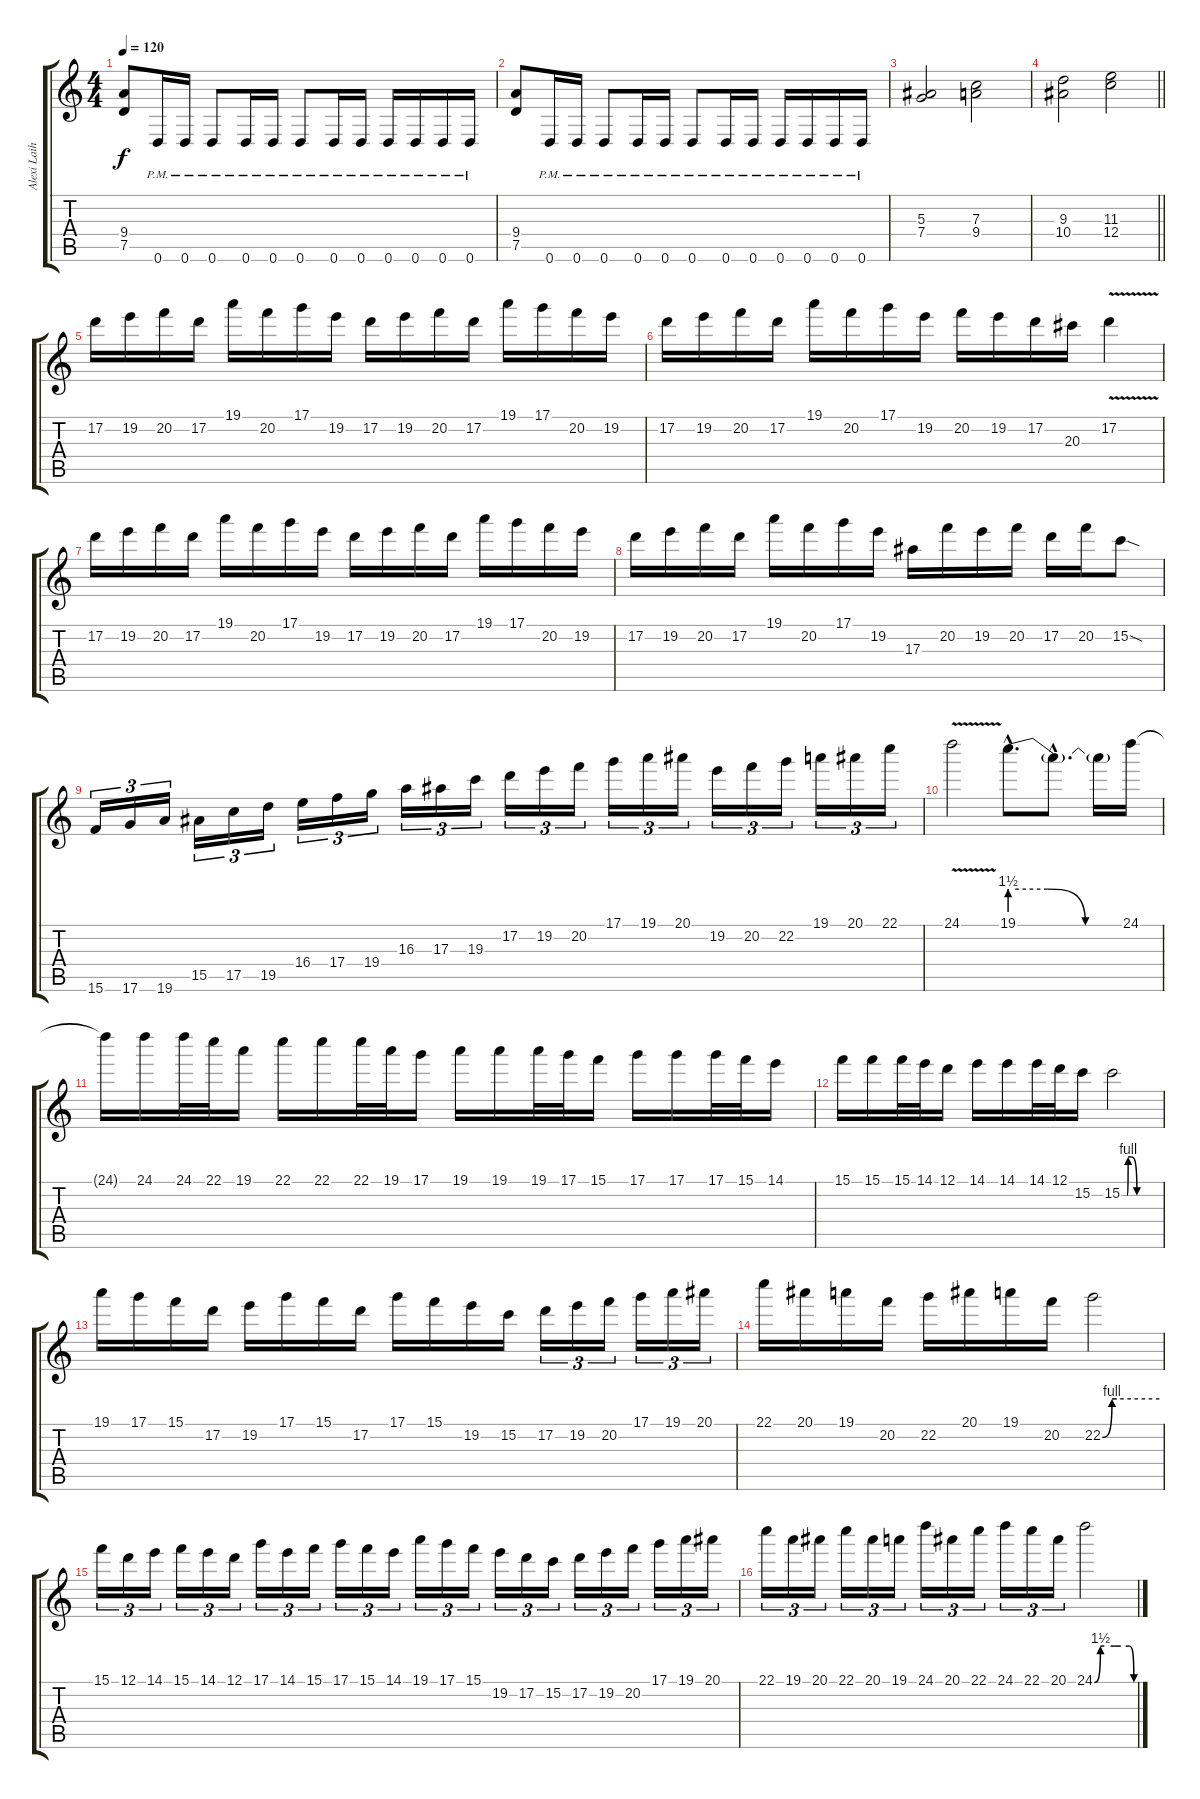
\track ("Alexi Laiho" "Alexi Laih") {instrument overdrivenguitar}
\staff {score tabs}
\tuning (D4 A3 F3 C3 G2 D2) {hide}
\ts (4 4)
\tempo 120
\clef g2
\ks c
(9.4 7.5).8{dy f} 0.6{pm}.16 0.6{pm}.16 0.6{pm}.8 0.6{pm}.16 0.6{pm}.16 0.6{pm}.8 0.6{pm}.16 0.6{pm}.16 0.6{pm}.16 0.6{pm}.16 0.6{pm}.16 0.6{pm}.16 |
(9.4 7.5).8 0.6{pm}.16 0.6{pm}.16 0.6{pm}.8 0.6{pm}.16 0.6{pm}.16 0.6{pm}.8 0.6{pm}.16 0.6{pm}.16 0.6{pm}.16 0.6{pm}.16 0.6{pm}.16 0.6{pm}.16 |
(5.3 7.4).2 (7.3 9.4).2 |
\barLineRight lightlight
(9.3 10.4).2 (11.3 12.4).2 |
17.2.16{volume 16 balance 9 instrument overdrivenguitar} 19.2.16 20.2.16 17.2.16 19.1.16 20.2.16 17.1.16 19.2.16 17.2.16 19.2.16 20.2.16 17.2.16 19.1.16 17.1.16 20.2.16 19.2.16 |
17.2.16 19.2.16 20.2.16 17.2.16 19.1.16 20.2.16 17.1.16 19.2.16 20.2.16 19.2.16 17.2.16 20.3.16 17.2{v}.4 |
17.2.16 19.2.16 20.2.16 17.2.16 19.1.16 20.2.16 17.1.16 19.2.16 17.2.16 19.2.16 20.2.16 17.2.16 19.1.16 17.1.16 20.2.16 19.2.16 |
17.2.16 19.2.16 20.2.16 17.2.16 19.1.16 20.2.16 17.1.16 19.2.16 17.3.16 20.2.16 19.2.16 20.2.16 17.2.16 20.2.16 15.2{sod}.8 |
15.6.16{tu (3 2)} 17.6.16{tu (3 2)} 19.6.16{tu (3 2)} 15.5.16{tu (3 2)} 17.5.16{tu (3 2)} 19.5.16{tu (3 2)} 16.4.16{tu (3 2)} 17.4.16{tu (3 2)} 19.4.16{tu (3 2)} 16.3.16{tu (3 2)} 17.3.16{tu (3 2)} 19.3.16{tu (3 2)} 17.2.16{tu (3 2)} 19.2.16{tu (3 2)} 20.2.16{tu (3 2)} 17.1.16{tu (3 2)} 19.1.16{tu (3 2)} 20.1.16{tu (3 2)} 19.2.16{tu (3 2)} 20.2.16{tu (3 2)} 22.2.16{tu (3 2)} 19.1.16{tu (3 2)} 20.1.16{tu (3 2)} 22.1.16{tu (3 2)} |
24.1{v}.2 19.1{be (custom 0 6 20 6 40 0 60 0) hac}.8{d} 19.1{hac t}.8{d} 19.1{t}.16 24.1.16 |
24.1{t}.16 24.1.16 24.1.32 22.1.32 19.1.16 22.1.16 22.1.16 22.1.32 19.1.32 17.1.16 19.1.16 19.1.16 19.1.32 17.1.32 15.1.16 17.1.16 17.1.16 17.1.32 15.1.32 14.1.16 |
15.1.16 15.1.16 15.1.32 14.1.32 12.1.16 14.1.16 14.1.16 14.1.32 12.1.32 15.2.16 15.2{be (custom 0 0 8 0 10 4 15 4 24 0 45 0 60 0)}.2 |
19.1.16 17.1.16 15.1.16 17.2.16 19.2.16 17.1.16 15.1.16 17.2.16 17.1.16 15.1.16 19.2.16 15.2.16 17.2.16{tu (3 2)} 19.2.16{tu (3 2)} 20.2.16{tu (3 2)} 17.1.16{tu (3 2)} 19.1.16{tu (3 2)} 20.1.16{tu (3 2)} |
22.1.16 20.1.16 19.1.16 20.2.16 22.2.16 20.1.16 19.1.16 20.2.16 22.2{be (custom 0 0 10 4 15 4 30 4 45 4 60 4)}.2 |
15.1.16{tu (3 2)} 12.1.16{tu (3 2)} 14.1.16{tu (3 2)} 15.1.16{tu (3 2)} 14.1.16{tu (3 2)} 12.1.16{tu (3 2)} 17.1.16{tu (3 2)} 14.1.16{tu (3 2)} 15.1.16{tu (3 2)} 17.1.16{tu (3 2)} 15.1.16{tu (3 2)} 14.1.16{tu (3 2)} 19.1.16{tu (3 2)} 17.1.16{tu (3 2)} 15.1.16{tu (3 2)} 19.2.16{tu (3 2)} 17.2.16{tu (3 2)} 15.2.16{tu (3 2)} 17.2.16{tu (3 2)} 19.2.16{tu (3 2)} 20.2.16{tu (3 2)} 17.1.16{tu (3 2)} 19.1.16{tu (3 2)} 20.1.16{tu (3 2)} |
22.1.16{tu (3 2)} 19.1.16{tu (3 2)} 20.1.16{tu (3 2)} 22.1.16{tu (3 2)} 20.1.16{tu (3 2)} 19.1.16{tu (3 2)} 24.1.16{tu (3 2)} 20.1.16{tu (3 2)} 22.1.16{tu (3 2)} 24.1.16{tu (3 2)} 22.1.16{tu (3 2)} 20.1.16{tu (3 2)} 24.1{be (custom 0 0 9 6 15 6 30 6 40 6 53 6 60 0)}.2
